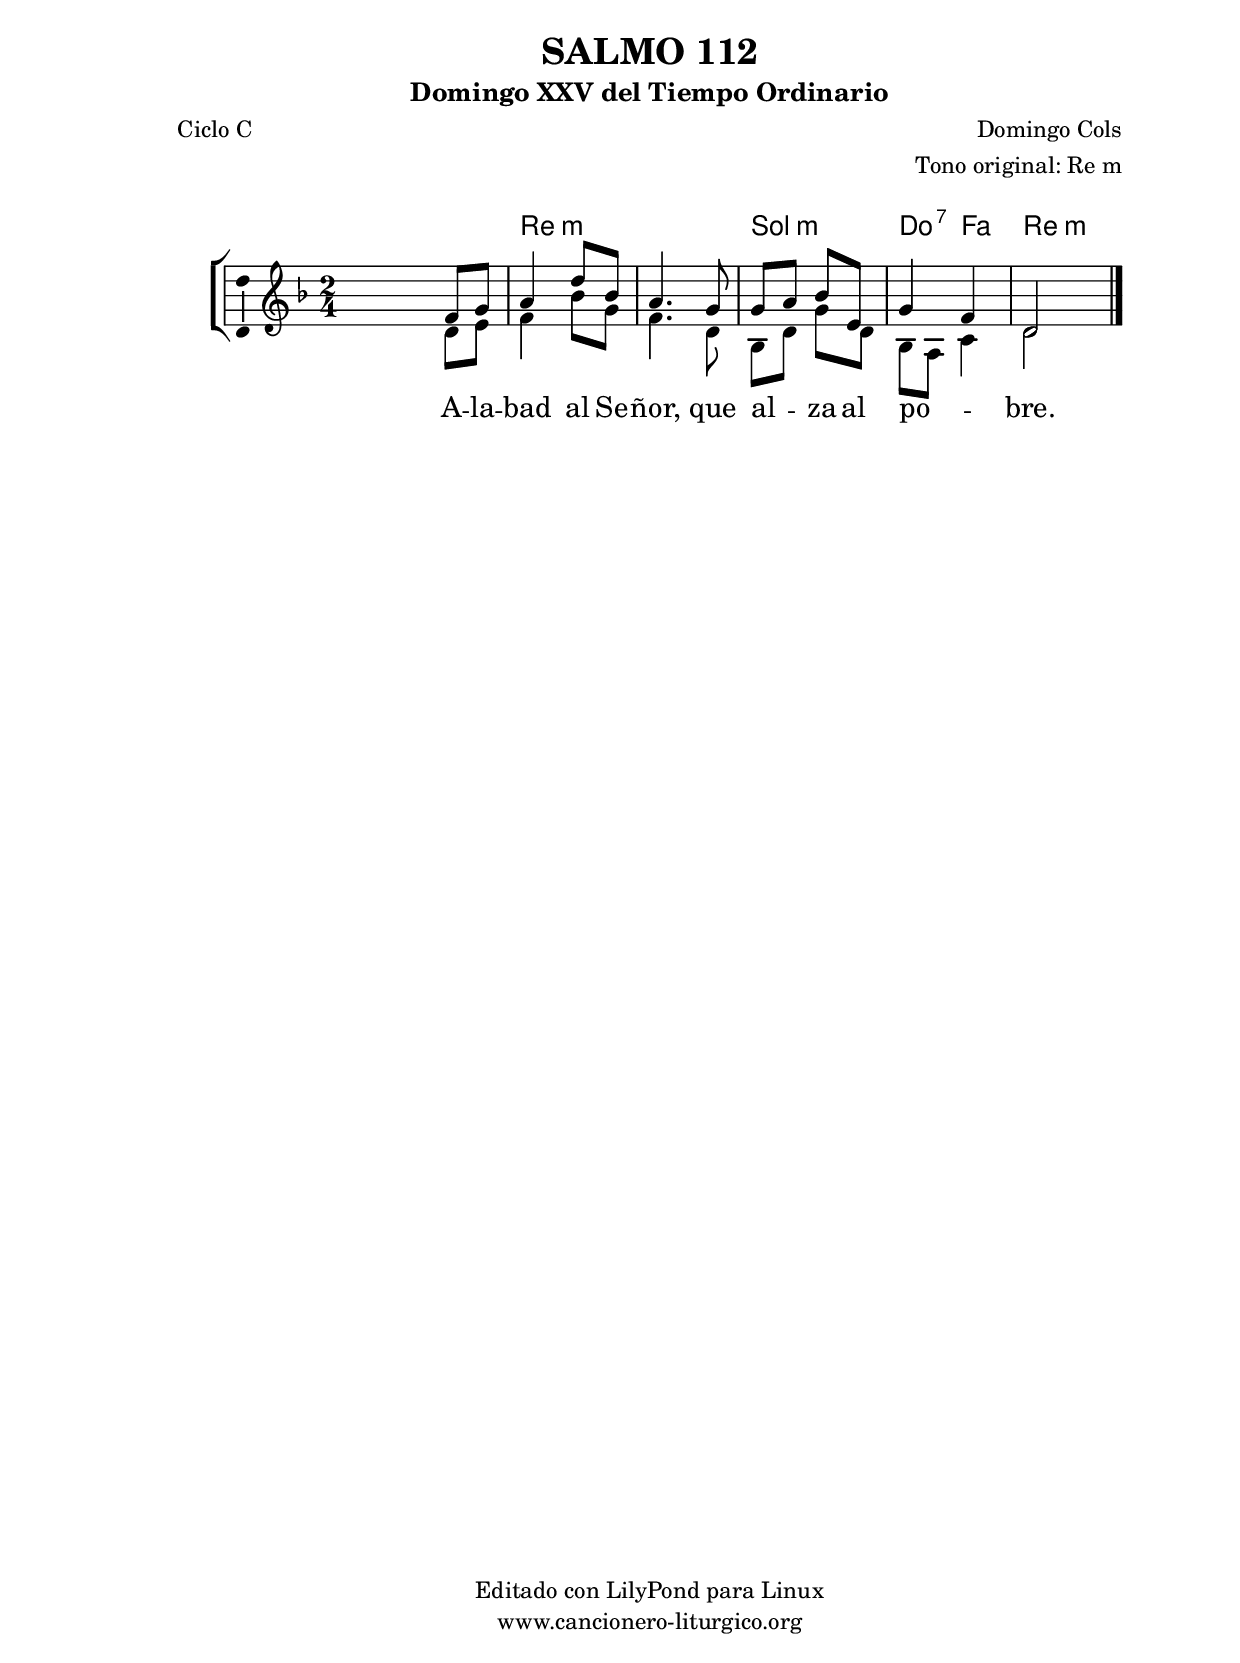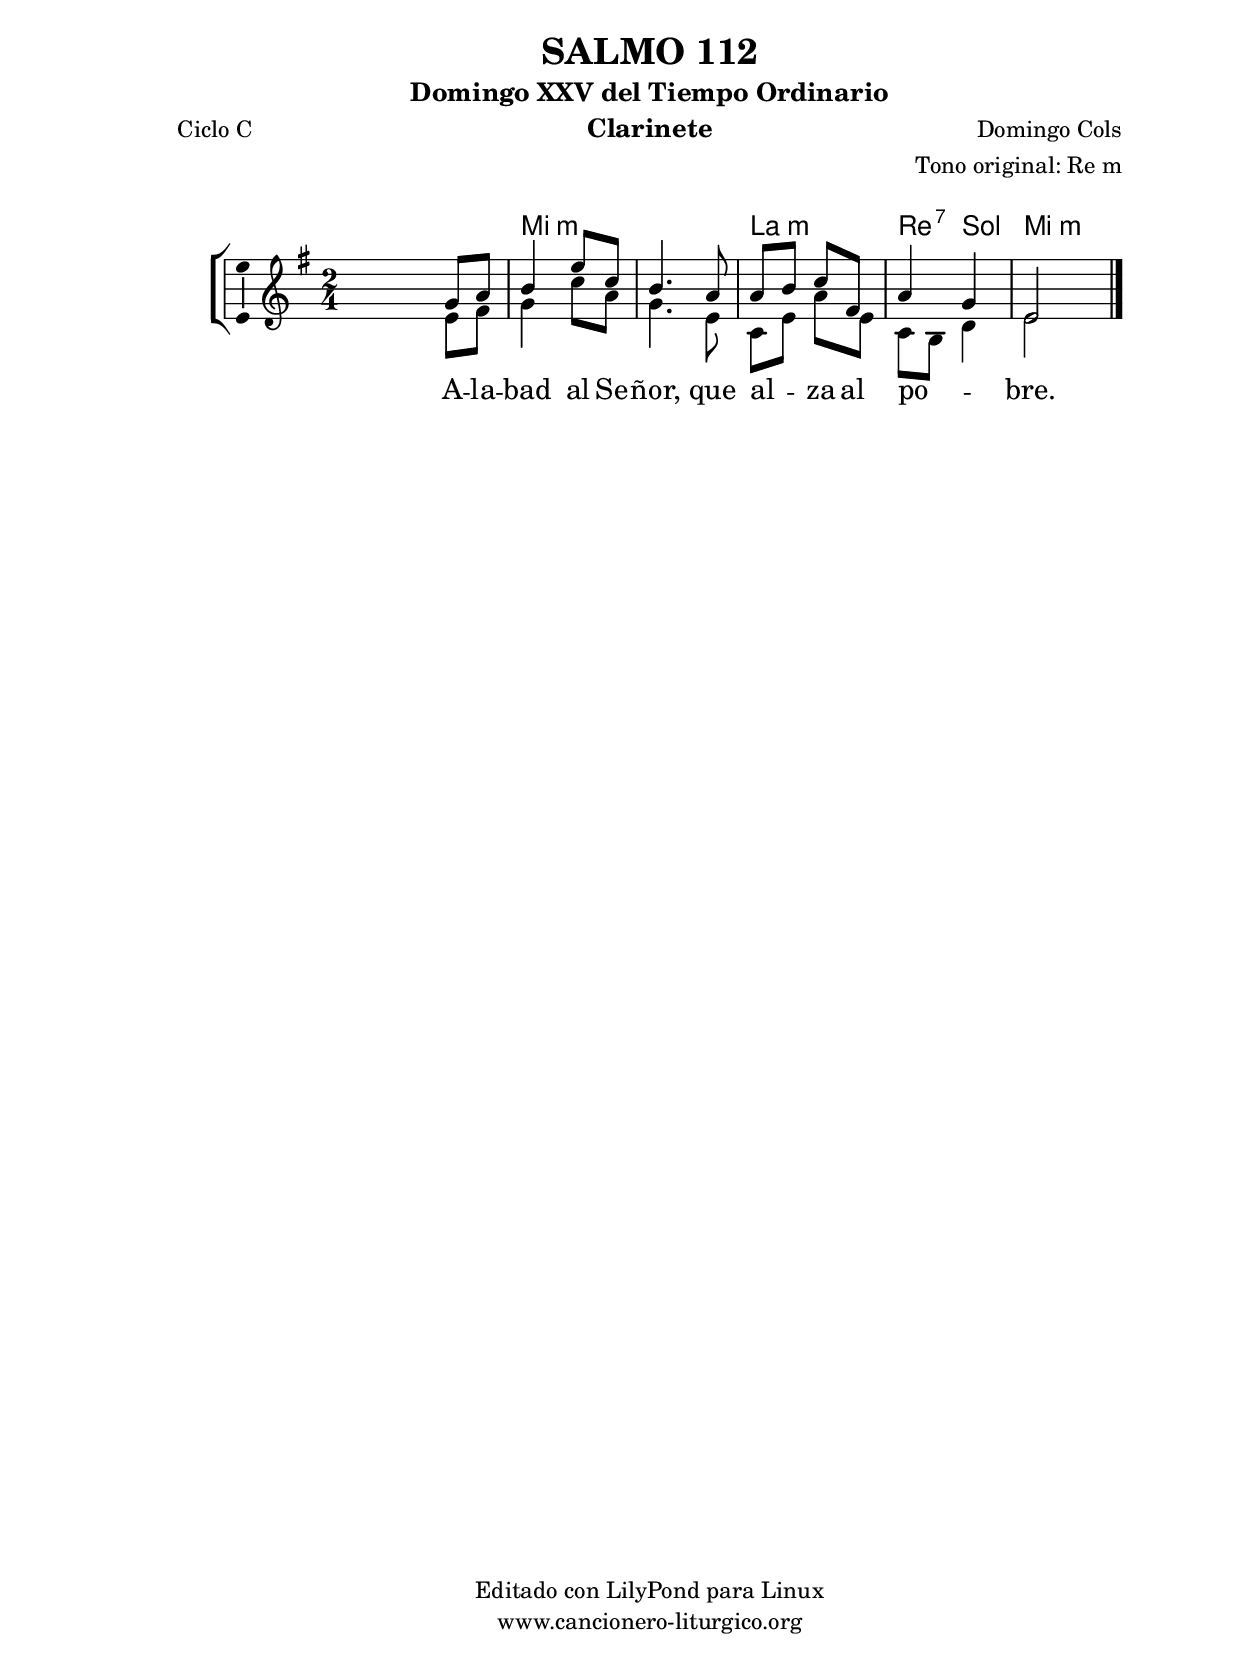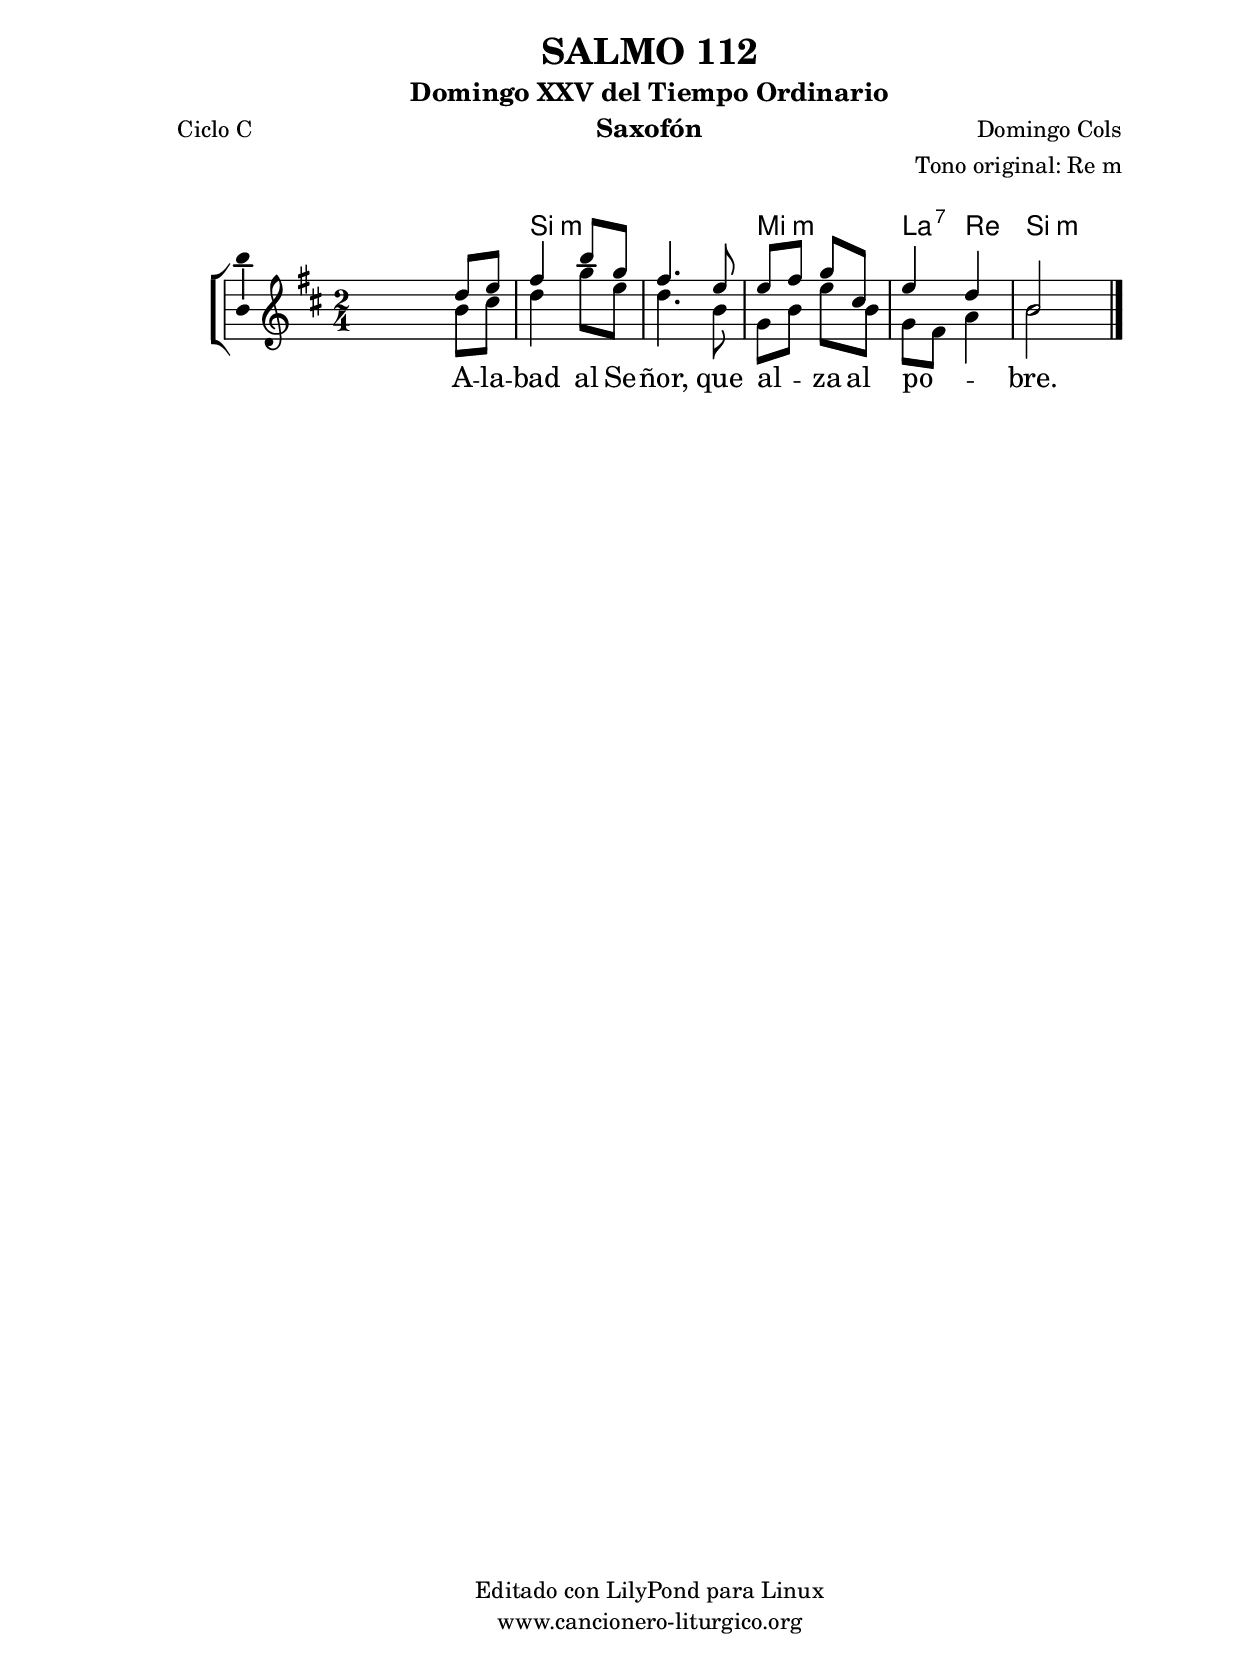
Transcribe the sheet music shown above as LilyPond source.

%
%para convertir .midi en .wav:
%timidity filename.midi -Ow -o finename.wav
%
%
%Para convertir de .wav a .mp3:
%lame -h -m j filename.wav
%
%
%para escuchar el midi:
%timidity nombrefichero.midi
%


%versión de lilypond para la que se ha escrito esta partitura:
\version "2.16.0"

	%Tamaño papel
	#(set-default-paper-size "a4")
	%Tamaño partitura
	#(set-global-staff-size 20)
	%No responde al pulsar sobre una nota
	#(ly:set-option 'point-and-click #f)

%parámetros del encabezamiento:
\header {
	title = "SALMO 112"
	subtitle = "Domingo XXV del Tiempo Ordinario"
	composer = "Domingo Cols"
	poet = "Ciclo C"
	meter = ""
	arranger = "Tono original: Re m"
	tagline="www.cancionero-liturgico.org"
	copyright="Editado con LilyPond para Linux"
	tiempo = "Ordinario"
	usos = "Salmo"
	letra = "Alabad al Señor, que alza al pobre."
	}

%parámetros asociados al papel:
\paper  {
	oddHeaderMarkup = \markup {\fill-line { \on-the-fly #not-first-page \fromproperty #'header:title \on-the-fly #not-first-page \fromproperty #'header:composer }}
	evenHeaderMarkup = \markup {\fill-line { \fromproperty #'header:composer \fromproperty #'header:title }}
	#(set-paper-size "a4")
	print-page-number = ##f
	first-page-number = 1
	print-first-page-number = ##f
%	head-separation = 3.0 \cm
	top-margin = 2.0 \cm
	bottom-margin = 0.5\cm
%%%	bottom-margin = -1.0\cm
	left-margin = 3.0 \cm
	line-width = 16.0 \cm 
	indent = 8\mm
	interscoreline = 2.\mm
	between-system-space = 15\mm
%	para que las partituras no llenen la hoja:
	ragged-bottom = ##t
%	idem para la última hoja:
	ragged-last-bottom = ##f
%	para que las partituras llenen el ancho del papel:
	ragged-last = ##f
	after-title-space = 2.5 \cm
%page-count=1
%system-count=8

	%Flexible Vertical Spacing
%	markup-markup-spacing =
%	#'((basic-distance . 15) (minimum-distance . 15) (padding . 3))
	markup-system-spacing =
	#'((basic-distance . 15) (minimum-distance . 15) (padding . 3))
	system-system-spacing =
	#'((basic-distance . 15) (minimum-distance . 15) (padding . 3))
	score-system-spacing =
	#'((basic-distance . 15) (minimum-distance . 15) (padding . 5))
%	top-system-spacing = % header
%	#'((basic-distance . 8) (minimum-distance . 0) (padding . 3))
%	top-markup-spacing =
%	#'((basic-distance . 20) (minimum-distance . 20) (padding . 3))
	last-bottom-spacing = % footer
	#'((basic-distance . 5) (minimum-distance . 5) (padding . 3))
%	score-markup-spacing =
%	#'((basic-distance . 16) (minimum-distance . 13) (padding . 3))

	}


%parámetros que afectan a toda la partitura:
global =  {
	%clave de sol (G):
	\clef G
	%armadura:
%	\transpose e f
	\key d \minor
	\tempo 4=100
	\set Score.tempoHideNote = ##t
	}


acordes = {
	\italianChords
	\chordmode {
%	\transpose e f
{

s2
d2:m d:m g:m c4:7 f d:m

	}
	}
}

melodia = 
%	\transpose e f
{
	\relative c'{

\time 2/4

<<
{
\voiceOne
\stemUp

s4 f8 g
a4 d8 bes
a4. g8
g8 a bes e,
g4 f
d2
}

\new Voice {
\voiceTwo
\stemDown

s4 d8 e
f4 bes8 g
f4. d8
bes8 d g d
bes8 a c4
d2
}
>>

	\bar "|."
	}
	}


texto = \lyricmode {
A -- la -- bad al Se -- ñor,
que al -- _ za al po -- _ bre.
	}


acordesStaff = \context ChordNames = acordesStaff <<
	\set chordChanges = ##t
	\acordes
	>>


vozStaff = \context Voice = vozStaff
\with {\consists "Ambitus_engraver"}
<<
%	\set Staff.instrumentName = ""
%	\set Staff.shortInstrumentName = ""
%	\set Staff.midiInstrument = #"clarinet"
%	\set Staff.midiInstrument = #"cello"
%	\set Staff.midiInstrument = #"flute"
	\set Staff.midiInstrument = #"electric guitar (jazz)"
%	\set Staff.midiInstrument = #"english horn"
%	\set Staff.midiInstrument = #"violin"
%	\set Staff.midiInstrument = #"glockenspiel"
	\set Staff.midiMinimumVolume = #0.7
	\set Staff.midiMaximumVolume = #0.9
	\global
	\melodia
	>>


textoStaff = \context Lyrics = textoStaff <<
	\lyricsto vozStaff \texto
	>>

\book {
	\score {
		\context ChoirStaff {
			\override StaffGroup.SystemStartBracket #'collapse-height = #1
			\override Score.SystemStartBar #'collapse-height = #1
			<<
			\acordesStaff
			\vozStaff
			\textoStaff
			>>
			}
		\layout {
	    		\context {
				\Lyrics
				\override LyricText #'font-size = #2
				}
	   		 \context {
				\Score
				%fontSize = #3
				\override StaffSymbol #'staff-space = #(magstep +3)
				%\override Beam #'thickness = #0.55
				%\override SpacingSpanner #'spacing-increment = #1.0
				%\override Slur #'height-limit = #1.5
				}
			}
		}
	\score {
		\unfoldRepeats
		\context ChoirStaff {
			<<
			\acordesStaff
			\vozStaff
			>>
			}
		\midi {
	  		\context {
	  			\Score
				tempoWholesPerMinute = #(ly:make-moment 70 4)
				}
			}
		}
	}

%Partitura para clarinete
#(define output-suffix "C")
\book {
	\header{
		instrument = "Clarinete"
		}
	\score {
		\context ChoirStaff {
			\override StaffGroup.SystemStartBracket #'collapse-height = #1
			\override Score.SystemStartBar #'collapse-height = #1
\transpose c d
			<<
			\acordesStaff
			\vozStaff
			\textoStaff
			>>
			}
		\layout {
	    		\context {
				\Lyrics
				\override LyricText #'font-size = #2
				}
	   		 \context {
				\Score
				%fontSize = #3
				\override StaffSymbol #'staff-space = #(magstep +3)
				%\override Beam #'thickness = #0.55
				%\override SpacingSpanner #'spacing-increment = #1.0
				%\override Slur #'height-limit = #1.5
				}
			}
		}
	}

%Partitura para saxofón
#(define output-suffix "S")
\book {
	\header{
		instrument = "Saxofón"
		}
	\score {
		\context ChoirStaff {
			\override StaffGroup.SystemStartBracket #'collapse-height = #1
			\override Score.SystemStartBar #'collapse-height = #1
\transpose c a
			<<
			\acordesStaff
			\vozStaff
			\textoStaff
			>>
			}
		\layout {
	    		\context {
				\Lyrics
				\override LyricText #'font-size = #2
				}
	   		 \context {
				\Score
				%fontSize = #3
				\override StaffSymbol #'staff-space = #(magstep +3)
				%\override Beam #'thickness = #0.55
				%\override SpacingSpanner #'spacing-increment = #1.0
				%\override Slur #'height-limit = #1.5
				}
			}
		}
	}

